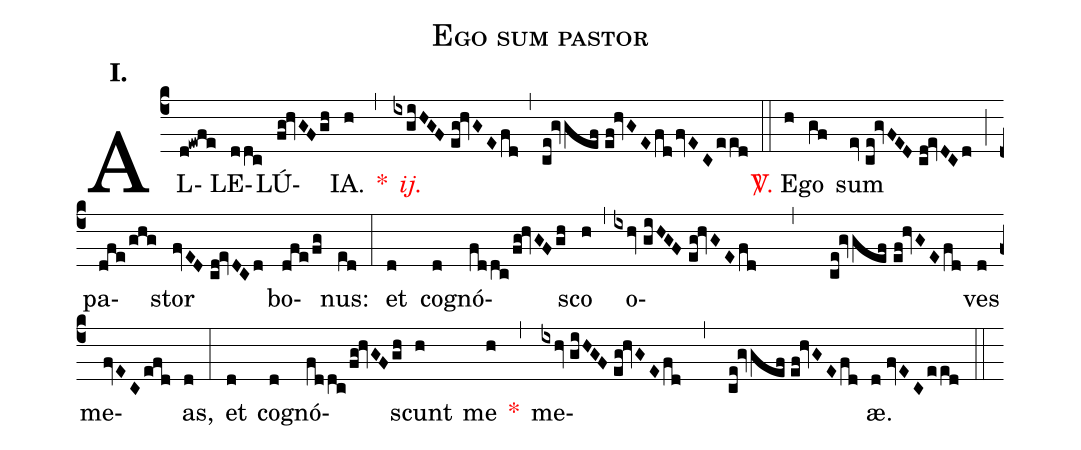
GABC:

name:Ego sum pastor;
mode:I.;
office-part:Alleluia;
%%
(c4) AL(d!ewfe)LE(ddc)LÚ(fg!hvGF/gh)IA.(h) <v>\red{*}</v>(,) <v>\redit{ij.}</v>(ixgiHGF//eg!hvGE/fd) (,) (ce!gvgef//ef!hvGE/fdfvEC/eed) (::) <v>\red{\Vbar.}</v> E(h)go(gf) sum(ev//ce!gvFED//cd!evDCd) (;) pa(dfe/ghg)stor(fvED//cd!evDCd) bo(dfe/fg)nus:(ed) (:) et(d) co(d)gnó(fddc/fg!hvGF/gh)sco(h) (,) o(ixhv//giHGF//eg!hvGE/fd , ce!gvgef//ef!hvGE/fd)ves(d) me(fvEC/efd)as,(d) (:) et(d) co(d)gnó(fddc/fg!hvGF/gh)scunt(h) me(h) <v>\red{*}</v>(,) me(ixhv//giHGF//eg!hvGEfd , ce!gvgef//ef!hvGE/fd)æ.(d//fvEC/eed) (::)
